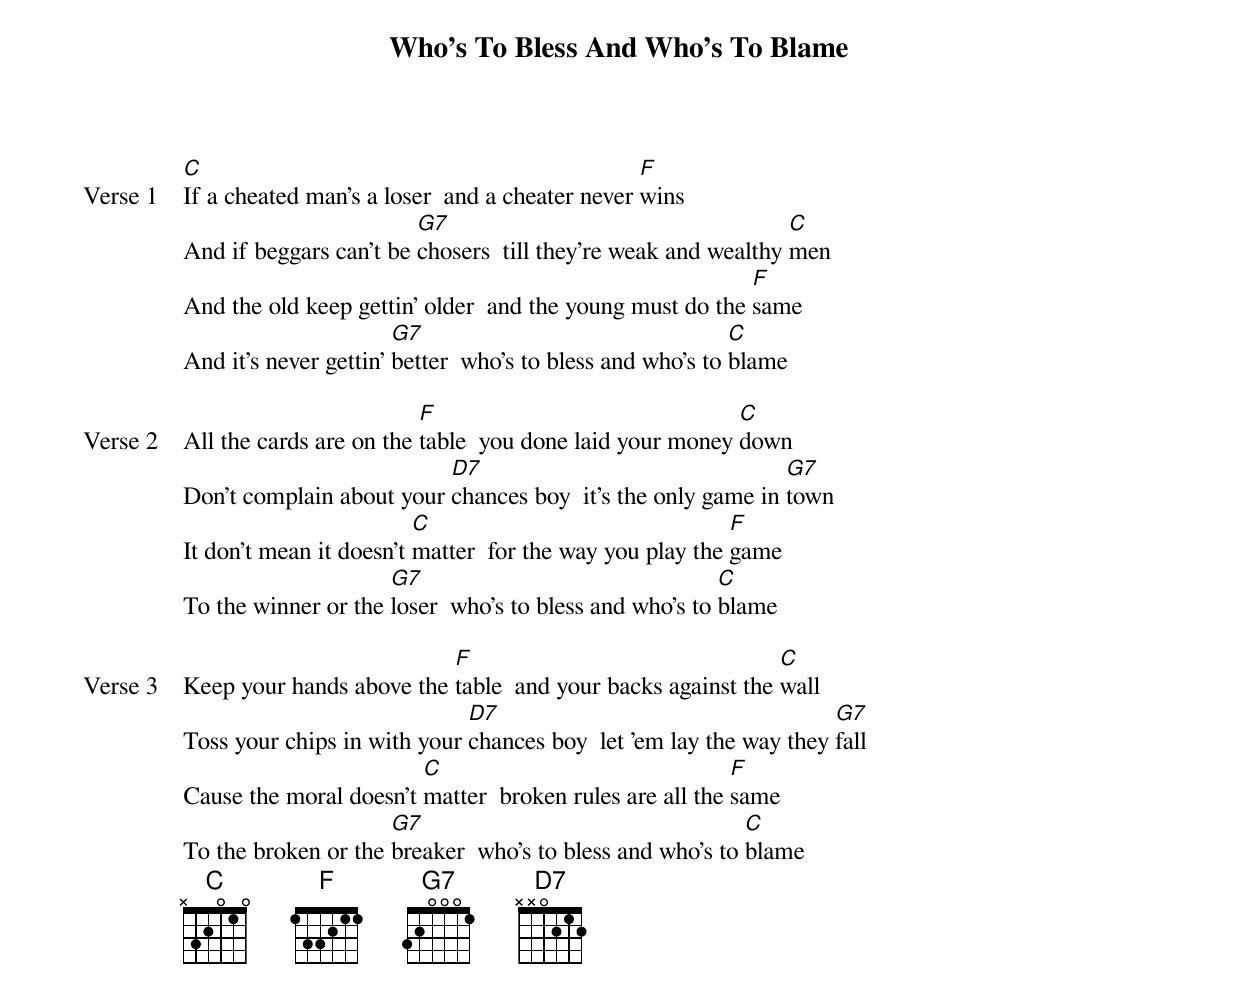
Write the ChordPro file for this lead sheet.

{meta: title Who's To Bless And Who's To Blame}
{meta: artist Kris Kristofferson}

{start_of_verse: Verse 1}
[C]If a cheated man's a loser  and a cheater never [F]wins
And if beggars can't be [G7]chosers  till they're weak and wealthy [C]men
And the old keep gettin' older  and the young must do the [F]same
And it's never gettin' [G7]better  who's to bless and who's to [C]blame
{end_of_verse}

{start_of_verse: Verse 2}
All the cards are on the [F]table  you done laid your money [C]down
Don't complain about your [D7]chances boy  it's the only game in [G7]town
It don't mean it doesn't [C]matter  for the way you play the [F]game
To the winner or the [G7]loser  who's to bless and who's to [C]blame
{end_of_verse}

{start_of_verse: Verse 3}
Keep your hands above the [F]table  and your backs against the [C]wall
Toss your chips in with your [D7]chances boy  let 'em lay the way they [G7]fall
Cause the moral doesn't [C]matter  broken rules are all the [F]same
To the broken or the [G7]breaker  who's to bless and who's to [C]blame
{end_of_verse}
